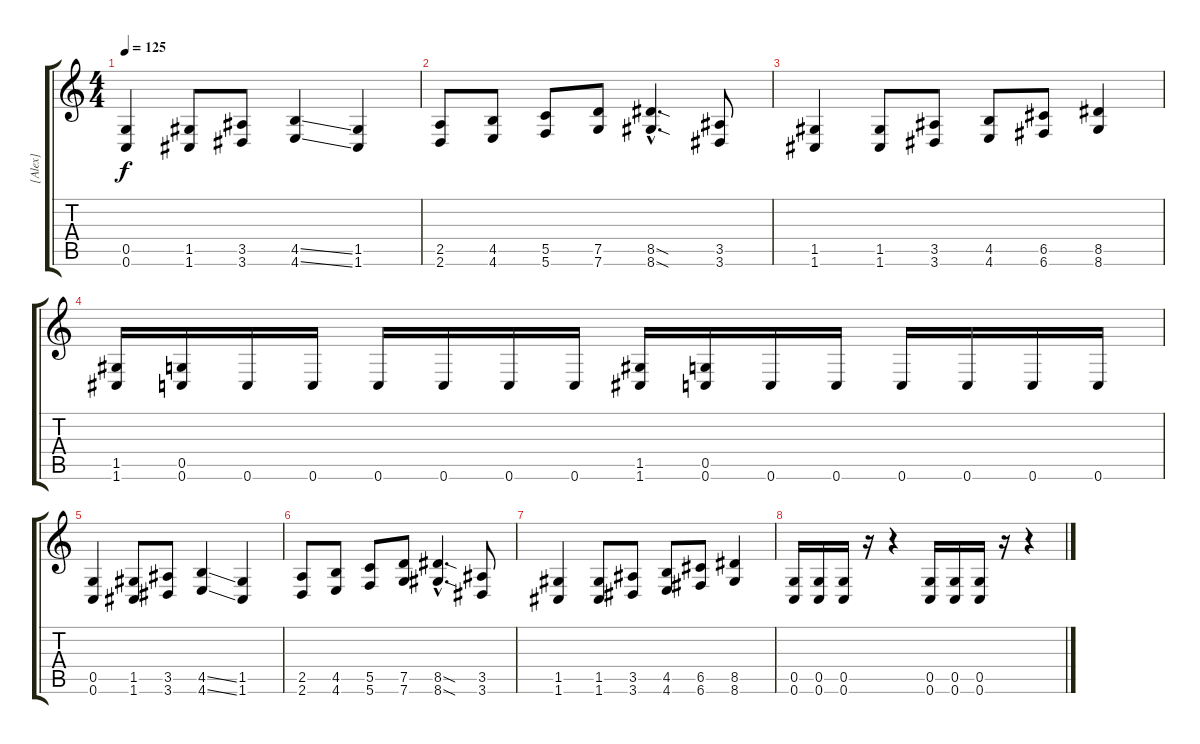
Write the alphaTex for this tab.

\track ("[Alex]" "[Alex]") {instrument overdrivenguitar}
\staff {score tabs}
\tuning (D4 A3 F3 C3 G2 C2) {hide}
\ts (4 4)
\tempo 125
\clef g2
\ks c
(0.5 0.6).4{dy f} (1.5 1.6).8 (3.5 3.6).8 (4.5{ss} 4.6{ss}).4 (1.5 1.6).4 |
(2.5 2.6).8 (4.5 4.6).8 (5.5 5.6).8 (7.5 7.6).8 (8.5{sod hac} 8.6{sod hac}).4{d} (3.5 3.6).8 |
(1.5 1.6).4 (1.5 1.6).8 (3.5 3.6).8 (4.5 4.6).8 (6.5 6.6).8 (8.5 8.6).4 |
(1.5 1.6).16 (0.5 0.6).16 0.6.16 0.6.16 0.6.16 0.6.16 0.6.16 0.6.16 (1.5 1.6).16 (0.5 0.6).16 0.6.16 0.6.16 0.6.16 0.6.16 0.6.16 0.6.16 |
(0.5 0.6).4 (1.5 1.6).8 (3.5 3.6).8 (4.5{ss} 4.6{ss}).4 (1.5 1.6).4 |
(2.5 2.6).8 (4.5 4.6).8 (5.5 5.6).8 (7.5 7.6).8 (8.5{sod hac} 8.6{sod hac}).4{d} (3.5 3.6).8 |
(1.5 1.6).4 (1.5 1.6).8 (3.5 3.6).8 (4.5 4.6).8 (6.5 6.6).8 (8.5 8.6).4 |
(0.5 0.6).16 (0.5 0.6).16 (0.5 0.6).16 r.16 r.4 (0.5 0.6).16 (0.5 0.6).16 (0.5 0.6).16 r.16 r.4
